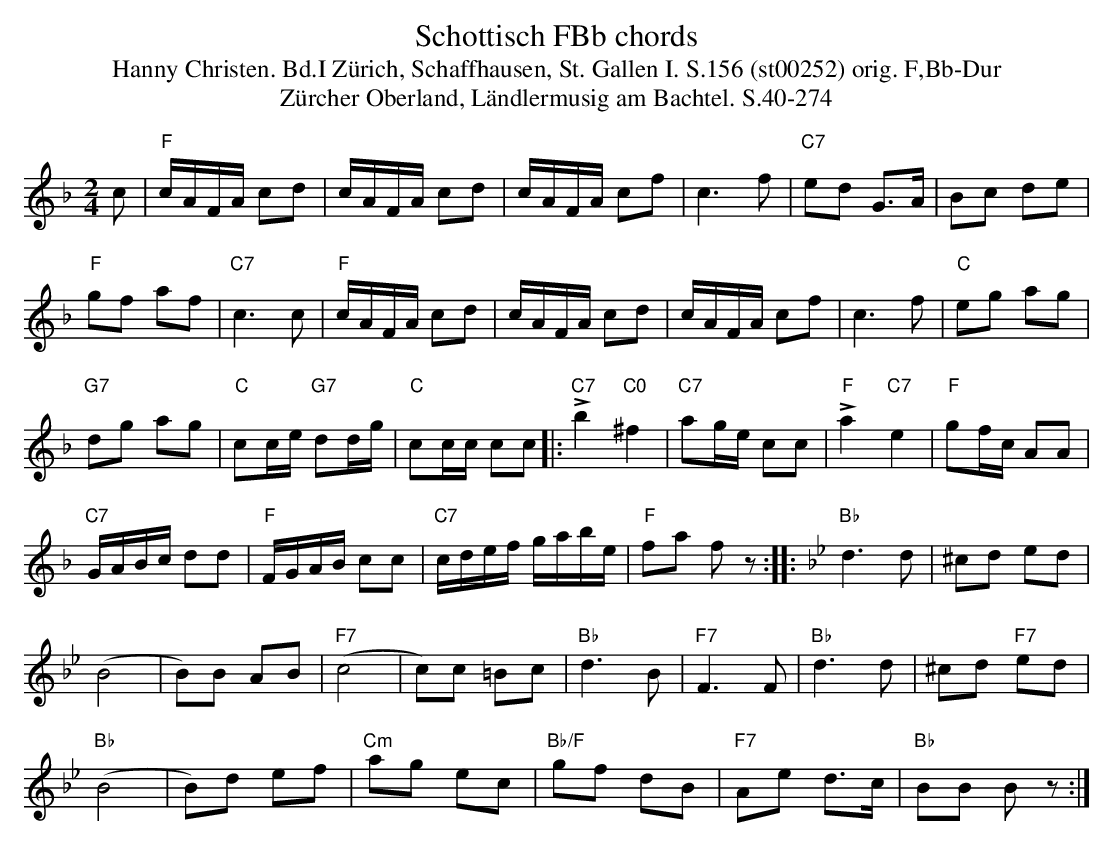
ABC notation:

X:1
T: Schottisch FBb chords
T:Hanny Christen. Bd.I Zürich, Schaffhausen, St. Gallen I. S.156 (st00252) orig. F,Bb-Dur
T: Z\"urcher Oberland, L\"andlermusig am Bachtel. S.40-274
M:2/4
L:1/16
K:F %%MIDI gchordon
c2 | "F"cAFA c2d2 | cAFA c2d2 | cAFA c2f2 | c6f2 | "C7"e2d2 G3A | B2c2 d2e2 |
"F"g2f2 a2f2 | "C7"c6c2 | "F"cAFA c2d2 | cAFA c2d2 | cAFA c2f2 | c6f2 | "C"e2g2 a2g2 |
"G7"d2g2 a2g2 | "C"c2ce "G7"d2dg | "C"c2cc c2c2 |: "C7"+>+b4"C0"^f4 | "C7"a2ge c2c2 | "F"+>+a4"C7"e4 | "F"g2fc A2A2 |
"C7"GABc d2d2 | "F"FGAB c2c2 | "C7"cdef gabe | "F"f2a2 f2z2 :: [K:Bb] "Bb"d6d2 | ^c2d2 e2d2 |
(B8 | B2)B2 A2B2 | "F7"(c8 | c2)c2 =B2c2 | "Bb"d6B2 | "F7"F6F2 | "Bb"d6d2 | ^c2d2 "F7"e2d2 |
"Bb"(B8 | B2)d2 e2f2 | "Cm"a2g2 e2c2 | "Bb/F"g2f2 d2B2 | "F7"A2e2 d3c | "Bb"B2B2 B2z2 :|
